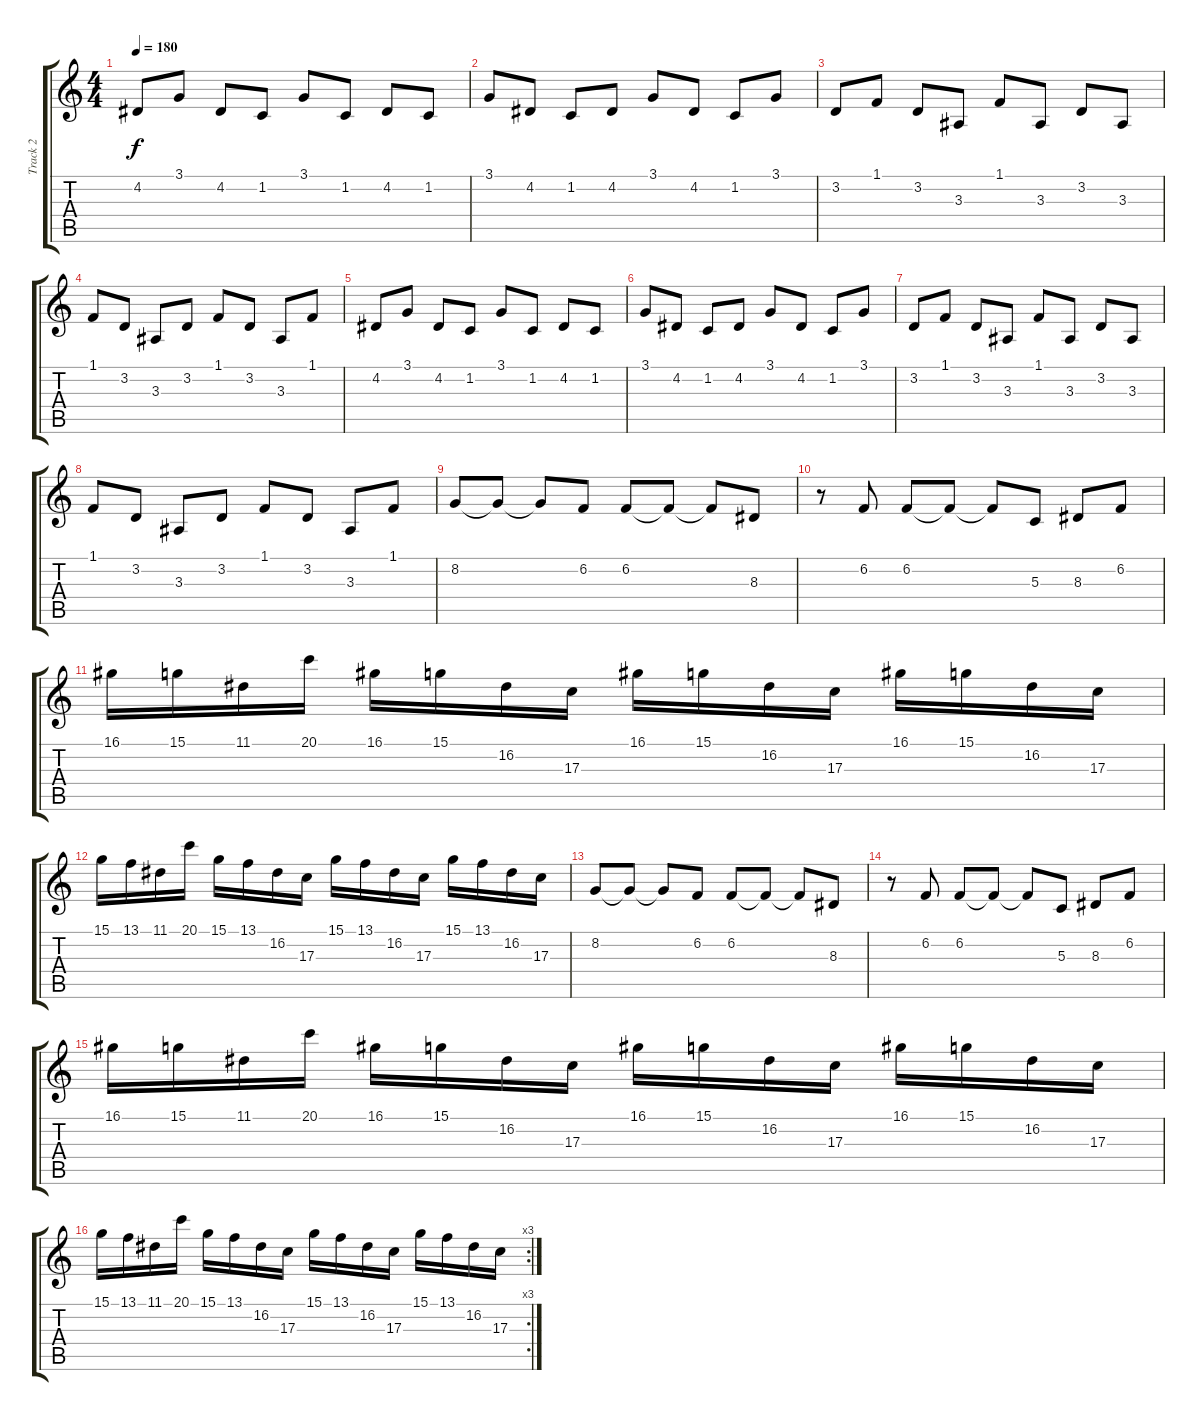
\track ("Track 2" "Track 2") {instrument lead5charang}
\staff {score tabs}
\tuning (E4 B3 G3 D3 A2 E2) {hide}
\ts (4 4)
\tempo 180
\clef g2
\ks c
4.2.8{dy f} 3.1.8 4.2.8 1.2.8 3.1.8 1.2.8 4.2.8 1.2.8 |
3.1.8 4.2.8 1.2.8 4.2.8 3.1.8 4.2.8 1.2.8 3.1.8 |
3.2.8 1.1.8 3.2.8 3.3.8 1.1.8 3.3.8 3.2.8 3.3.8 |
1.1.8 3.2.8 3.3.8 3.2.8 1.1.8 3.2.8 3.3.8 1.1.8 |
4.2.8 3.1.8 4.2.8 1.2.8 3.1.8 1.2.8 4.2.8 1.2.8 |
3.1.8 4.2.8 1.2.8 4.2.8 3.1.8 4.2.8 1.2.8 3.1.8 |
3.2.8 1.1.8 3.2.8 3.3.8 1.1.8 3.3.8 3.2.8 3.3.8 |
1.1.8 3.2.8 3.3.8 3.2.8 1.1.8 3.2.8 3.3.8 1.1.8 |
8.2.8 8.2{t}.8 8.2{t}.8 6.2.8 6.2.8 6.2{t}.8 6.2{t}.8 8.3.8 |
r.8 6.2.8 6.2.8 6.2{t}.8 6.2{t}.8 5.3.8 8.3.8 6.2.8 |
16.1.16 15.1.16 11.1.16 20.1.16 16.1.16 15.1.16 16.2.16 17.3.16 16.1.16 15.1.16 16.2.16 17.3.16 16.1.16 15.1.16 16.2.16 17.3.16 |
15.1.16 13.1.16 11.1.16 20.1.16 15.1.16 13.1.16 16.2.16 17.3.16 15.1.16 13.1.16 16.2.16 17.3.16 15.1.16 13.1.16 16.2.16 17.3.16 |
8.2.8 8.2{t}.8 8.2{t}.8 6.2.8 6.2.8 6.2{t}.8 6.2{t}.8 8.3.8 |
r.8 6.2.8 6.2.8 6.2{t}.8 6.2{t}.8 5.3.8 8.3.8 6.2.8 |
16.1.16 15.1.16 11.1.16 20.1.16 16.1.16 15.1.16 16.2.16 17.3.16 16.1.16 15.1.16 16.2.16 17.3.16 16.1.16 15.1.16 16.2.16 17.3.16 |
\rc 3
15.1.16 13.1.16 11.1.16 20.1.16 15.1.16 13.1.16 16.2.16 17.3.16 15.1.16 13.1.16 16.2.16 17.3.16 15.1.16 13.1.16 16.2.16 17.3.16
